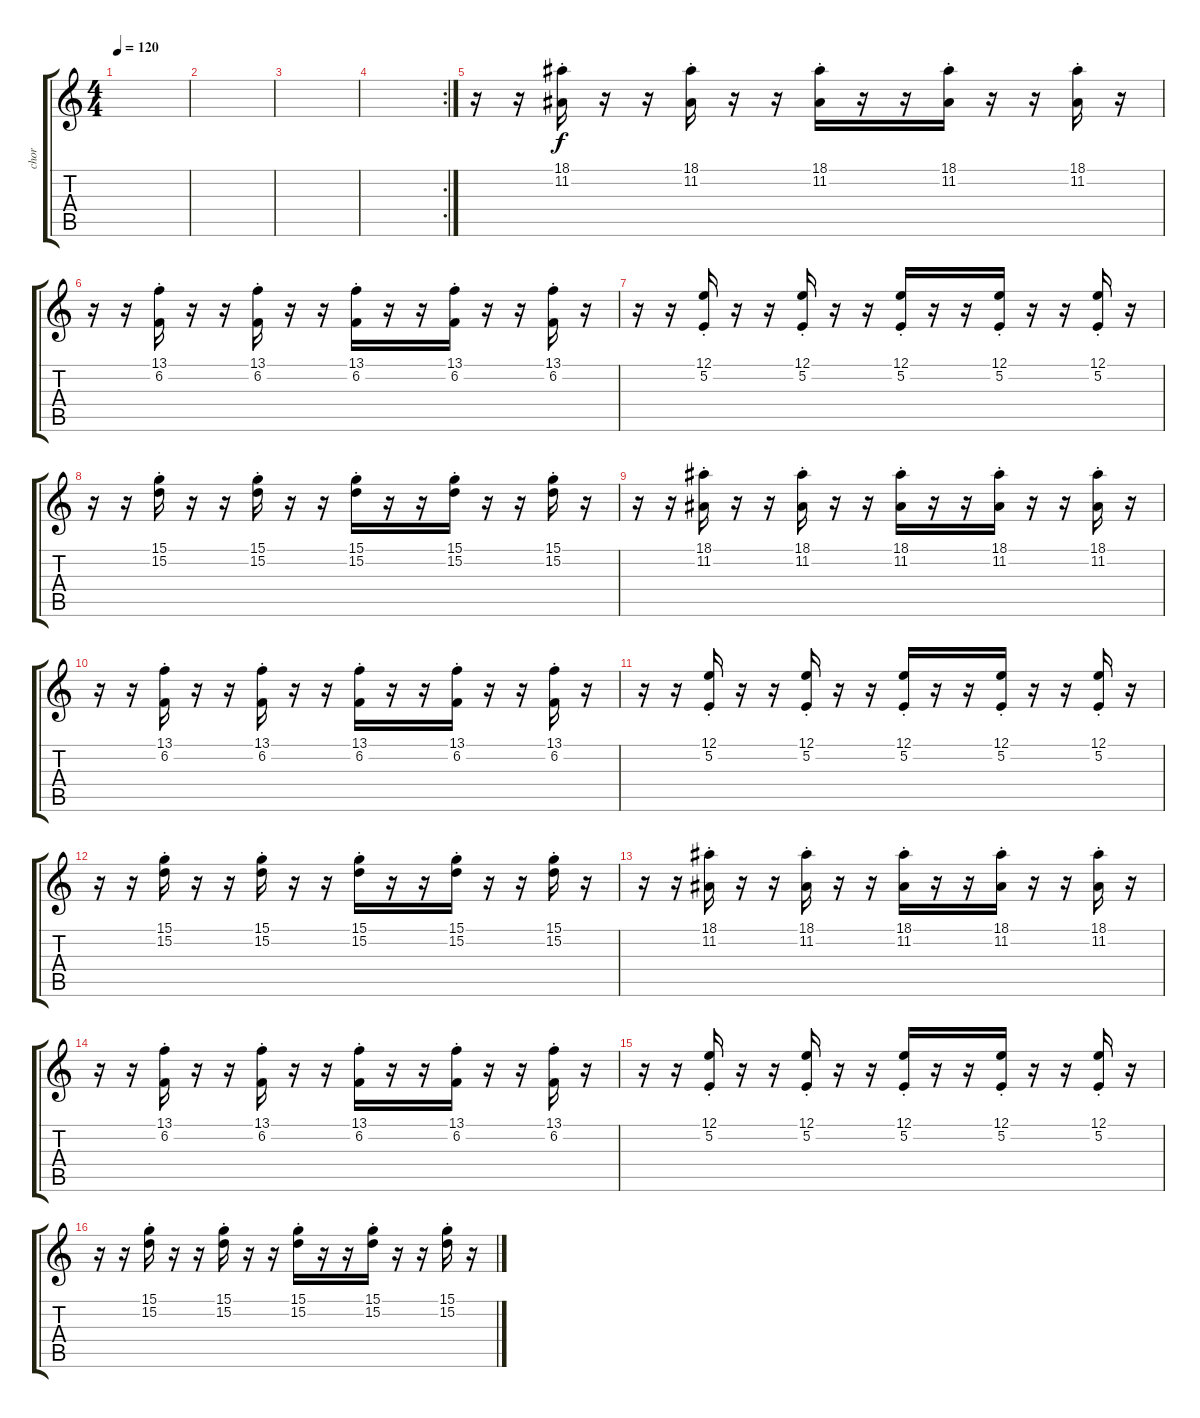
\track ("chor" "chor") {instrument percussiveorgan}
\staff {score tabs}
\tuning (E4 B3 G3 D3 A2 E2) {hide}
\ts (4 4)
\tempo 120
\clef g2
\ks c
|
|
|
\rc 2
|
r.16 r.16 (18.1{st} 11.2{st}).16 r.16 r.16 (18.1{st} 11.2{st}).16 r.16 r.16 (18.1{st} 11.2{st}).16 r.16 r.16 (18.1{st} 11.2{st}).16 r.16 r.16 (18.1{st} 11.2{st}).16 r.16 |
r.16 r.16 (13.1{st} 6.2{st}).16 r.16 r.16 (13.1{st} 6.2{st}).16 r.16 r.16 (13.1{st} 6.2{st}).16 r.16 r.16 (13.1{st} 6.2{st}).16 r.16 r.16 (13.1{st} 6.2{st}).16 r.16 |
r.16 r.16 (12.1{st} 5.2{st}).16 r.16 r.16 (12.1{st} 5.2{st}).16 r.16 r.16 (12.1{st} 5.2{st}).16 r.16 r.16 (12.1{st} 5.2{st}).16 r.16 r.16 (12.1{st} 5.2{st}).16 r.16 |
r.16 r.16 (15.1{st} 15.2{st}).16 r.16 r.16 (15.1{st} 15.2{st}).16 r.16 r.16 (15.1{st} 15.2{st}).16 r.16 r.16 (15.1{st} 15.2{st}).16 r.16 r.16 (15.1{st} 15.2{st}).16 r.16 |
r.16 r.16 (18.1{st} 11.2{st}).16 r.16 r.16 (18.1{st} 11.2{st}).16 r.16 r.16 (18.1{st} 11.2{st}).16 r.16 r.16 (18.1{st} 11.2{st}).16 r.16 r.16 (18.1{st} 11.2{st}).16 r.16 |
r.16 r.16 (13.1{st} 6.2{st}).16 r.16 r.16 (13.1{st} 6.2{st}).16 r.16 r.16 (13.1{st} 6.2{st}).16 r.16 r.16 (13.1{st} 6.2{st}).16 r.16 r.16 (13.1{st} 6.2{st}).16 r.16 |
r.16 r.16 (12.1{st} 5.2{st}).16 r.16 r.16 (12.1{st} 5.2{st}).16 r.16 r.16 (12.1{st} 5.2{st}).16 r.16 r.16 (12.1{st} 5.2{st}).16 r.16 r.16 (12.1{st} 5.2{st}).16 r.16 |
r.16 r.16 (15.1{st} 15.2{st}).16 r.16 r.16 (15.1{st} 15.2{st}).16 r.16 r.16 (15.1{st} 15.2{st}).16 r.16 r.16 (15.1{st} 15.2{st}).16 r.16 r.16 (15.1{st} 15.2{st}).16 r.16 |
r.16 r.16 (18.1{st} 11.2{st}).16 r.16 r.16 (18.1{st} 11.2{st}).16 r.16 r.16 (18.1{st} 11.2{st}).16 r.16 r.16 (18.1{st} 11.2{st}).16 r.16 r.16 (18.1{st} 11.2{st}).16 r.16 |
r.16 r.16 (13.1{st} 6.2{st}).16 r.16 r.16 (13.1{st} 6.2{st}).16 r.16 r.16 (13.1{st} 6.2{st}).16 r.16 r.16 (13.1{st} 6.2{st}).16 r.16 r.16 (13.1{st} 6.2{st}).16 r.16 |
r.16 r.16 (12.1{st} 5.2{st}).16 r.16 r.16 (12.1{st} 5.2{st}).16 r.16 r.16 (12.1{st} 5.2{st}).16 r.16 r.16 (12.1{st} 5.2{st}).16 r.16 r.16 (12.1{st} 5.2{st}).16 r.16 |
r.16 r.16 (15.1{st} 15.2{st}).16 r.16 r.16 (15.1{st} 15.2{st}).16 r.16 r.16 (15.1{st} 15.2{st}).16 r.16 r.16 (15.1{st} 15.2{st}).16 r.16 r.16 (15.1{st} 15.2{st}).16 r.16
